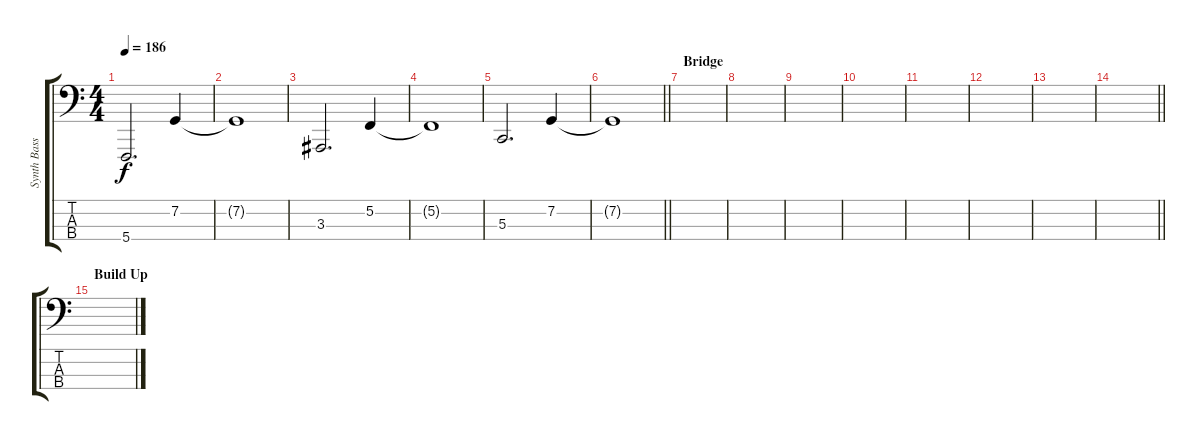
\track ("Synth Bass" "Synth Bass") {instrument pad2warm}
\staff {score tabs}
\tuning (F2 C2 G1 C1) {hide}
\ts (4 4)
\tempo 186
\clef f4
\ks c
5.4.2{d dy f} 7.2.4 |
7.2{t}.1 |
3.3.2{d} 5.2.4 |
5.2{t}.1 |
5.3.2{d} 7.2.4 |
\barLineRight lightlight
7.2{t}.1 |
\section ("" "Bridge")
|
|
|
|
|
|
|
\barLineRight lightlight
|
\section ("" "Build Up")
